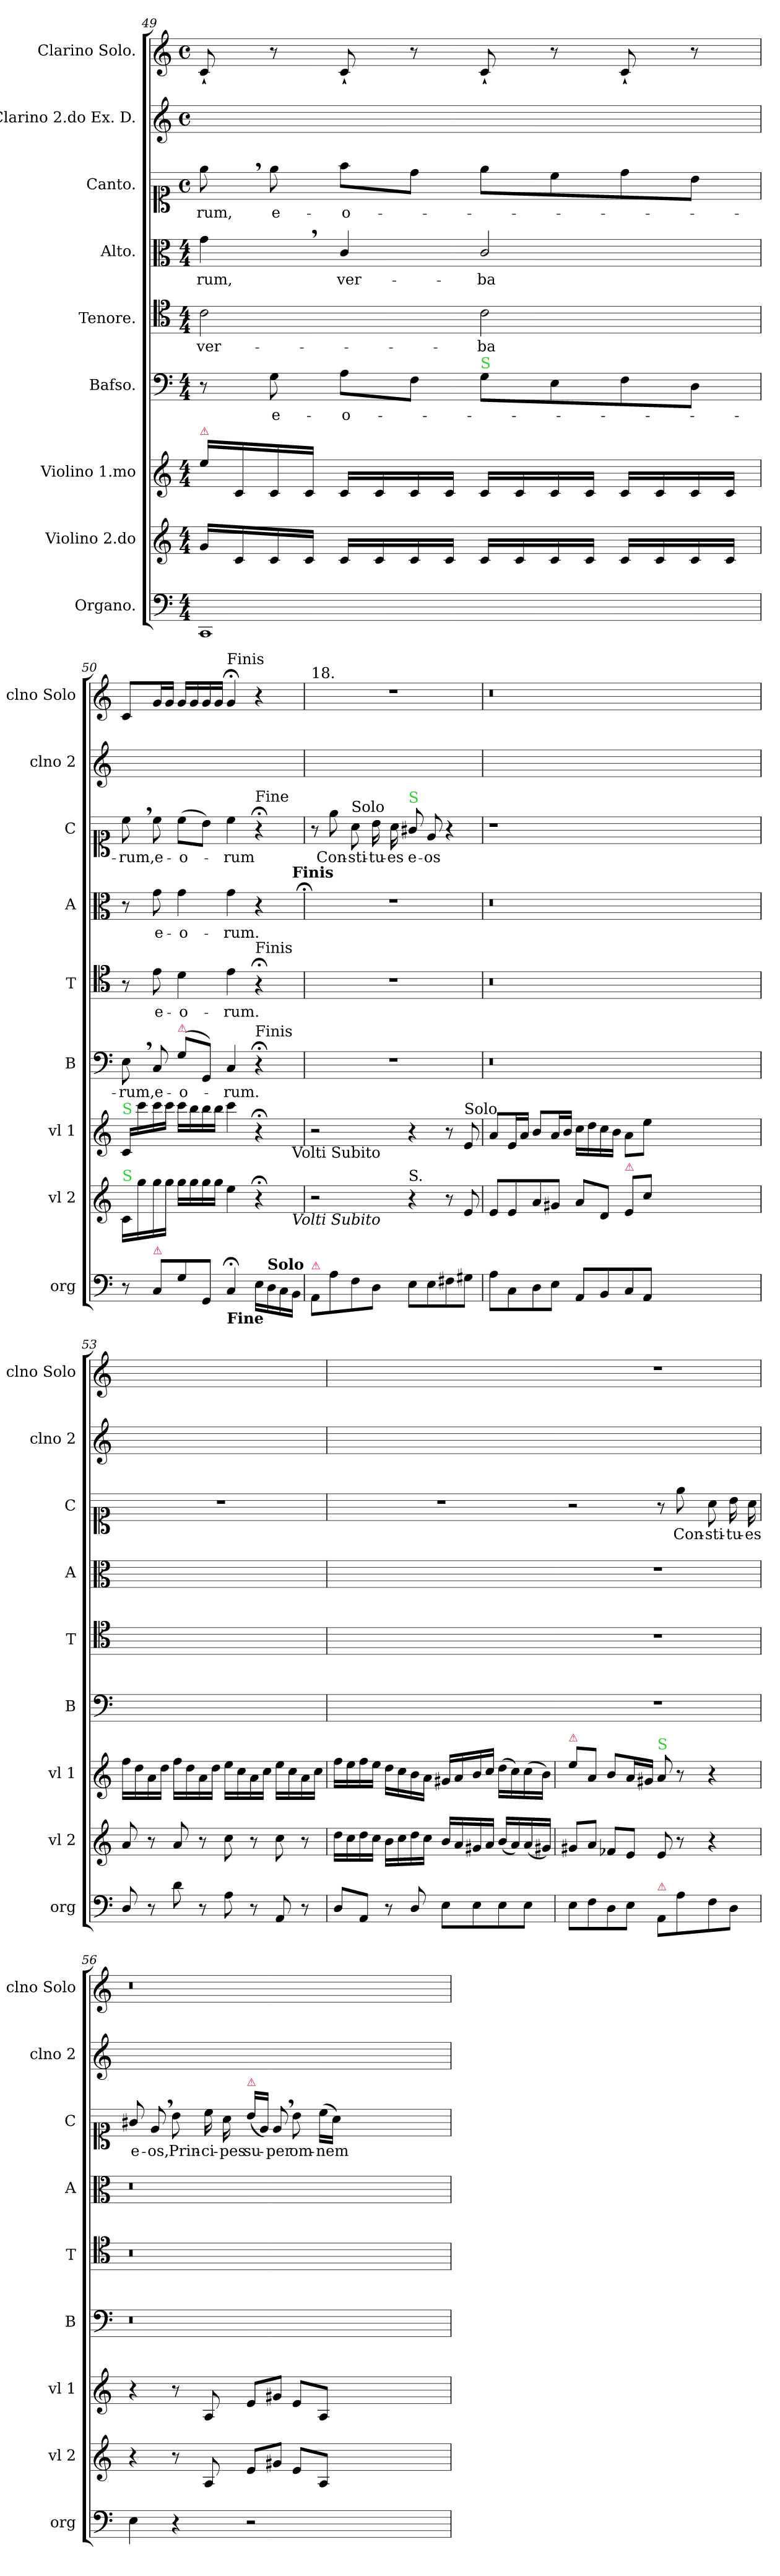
**kern	**kern	**kern	**kern	**text	**kern	**text	**kern	**text	**kern	**text	**kern	**kern
*part9	*part8	*part7	*part6	*part6	*part5	*part5	*part4	*part4	*part3	*part3	*part2	*part1
*staff9	*staff8	*staff7	*staff6	*staff6	*staff5	*staff5	*staff4	*staff4	*staff3	*staff3	*staff2	*staff1
*I"Organo.	*I"Violino 2.do	*I"Violino 1.mo	*I"Bafso.	*	*I"Tenore.	*	*I"Alto.	*	*I"Canto.	*	*I"Clarino 2.do Ex. D.	*I"Clarino Solo.
*I'org	*I'vl 2	*I'vl 1	*I'B	*	*I'T	*	*I'A	*	*I'C	*	*I'clno 2	*I'clno Solo
*clefF4	*clefG2	*clefG2	*clefF4	*	*clefC4	*	*clefC3	*	*clefC1	*	*clefG2	*clefG2
*k[]	*k[]	*k[]	*k[]	*	*k[]	*	*k[]	*	*k[]	*	*k[]	*k[]
*M4/4	*M4/4	*M4/4	*M4/4	*	*M4/4	*	*M4/4	*	*M4/4	*	*M4/4	*M4/4
*	*	*	*	*	*	*	*	*	*met(c)	*	*met(c)	*met(c)
=49	=49	=49	=49	=49	=49	=49	=49	=49	=49	=49	=49	=49
!	!	!LO:TX:a:color=crimson:t=⚠	!	!	!	!	!	!	!	!	!	!
1CC	16g/LL	16ee\LL	8r	.	2c\	ver-	4g,<\	-rum,	8ee,<\	-rum,	1ryy	8c`/
.	16c/	16c/	.	.	.	.	.	.	.	.	.	.
.	16c/	16c/	8G\	e-	.	.	.	.	8ee\	e-	.	8r
.	16c/JJ	16c/JJ	.	.	.	.	.	.	.	.	.	.
.	16c/LL	16c/LL	8A\L	-o-	.	.	4c/	ver-	8ff\L	-o-	.	8c`/
.	16c/	16c/	.	.	.	.	.	.	.	.	.	.
.	16c/	16c/	8F\J	.	.	.	.	.	8dd\J	.	.	8r
.	16c/JJ	16c/JJ	.	.	.	.	.	.	.	.	.	.
!	!	!	!LO:TX:a:color=limegreen:t=S	!	!	!	!	!	!	!	!	!
.	16c/LL	16c/LL	8G\L	.	2c\	-ba	2c/	-ba	8ee\L	.	.	8c`/
.	16c/	16c/	.	.	.	.	.	.	.	.	.	.
.	16c/	16c/	8E\	.	.	.	.	.	8cc\	.	.	8r
.	16c/JJ	16c/JJ	.	.	.	.	.	.	.	.	.	.
.	16c/LL	16c/LL	8F\	.	.	.	.	.	8dd\	.	.	8c`/
.	16c/	16c/	.	.	.	.	.	.	.	.	.	.
.	16c/	16c/	8D\J	.	.	.	.	.	8b\J	.	.	8r
.	16c/JJ	16c/JJ	.	.	.	.	.	.	.	.	.	.
=50	=50	=50	=50	=50	=50	=50	=50	=50	=50	=50	=50	=50
*	*^	*^	*	*	*	*	*^	*	*	*	*	*
8r	16c/LL	2...ryy	16c/LL	2...ryy	8E,<\	-rum,	8r	.	8r	2...ryy	.	8cc,<\	-rum,	1ryy	8c/L
.	16gg\	.	16ccc\	.	.	.	.	.	.	.	.	.	.	.	.
!LO:TX:a:color=crimson:t=⚠	!	!	!	!	!	!	!	!	!	!	!	!	!	!	!
8C/L	16gg\	.	16ccc\	.	8C/	e-	8e\	e-	8g\	.	e-	8cc\	e-	.	16g/L
.	16gg\JJ	.	16ccc\JJ	.	.	.	.	.	.	.	.	.	.	.	16g/JJ
!	!	!	!	!	!LO:TX:a:color=crimson:t=⚠	!	!	!	!	!	!	!	!	!	!
8G\	16gg\LL	.	16ccc\LL	.	(>8G\L	-o-	4d\	-o-	4g\	.	-o-	(8cc\L	-o-	.	16g/LL
.	16gg\	.	16bb\	.	.	.	.	.	.	.	.	.	.	.	16g/
8GG/J	16gg\	.	16bb\	.	8GG/J)	.	.	.	.	.	.	8b\J)	.	.	16g/
.	16gg\JJ	.	16bb\JJ	.	.	.	.	.	.	.	.	.	.	.	16g/JJ
!	!	!	!	!	!	!	!	!	!	!	!	!	!	!	!LO:TX:a:t=Finis
!LO:TX:b:B:t=Fine	!	!	!	!	!	!	!	!	!	!	!	!	!	!	!
4C;<;/	4ee\	.	4ccc\	.	4C/	-rum.	4e\	-rum.	4g\	.	-rum.	4cc\	-rum	.	4g;<;/
!	!	!	!	!	!	!	!	!	!	!	!	!LO:TX:a:t=Fine	!	!	!
!	!	!	!	!	!	!	!LO:TX:a:t=Finis	!	!	!	!	!	!	!	!
!	!	!	!	!	!LO:TX:a:t=Finis	!	!	!	!	!	!	!	!	!	!
16E\LL	4r;<;	.	4r;<;	.	4r;<;	.	4r;<;	.	4r	.	.	4r;<;	.	.	4r
!LO:TX:a:B:t=Solo	!	!	!	!	!	!	!	!	!	!	!	!	!	!	!
16D\	.	.	.	.	.	.	.	.	.	.	.	.	.	.	.
16C\	.	.	.	.	.	.	.	.	.	.	.	.	.	.	.
!	!	!	!	!	!	!	!	!	!	!LO:TX:a:B:t=Finis	!	!	!	!	!
!	!	!	!	!LO:TX:b:t=Volti Subito	!	!	!	!	!	!	!	!	!	!	!
!	!	!LO:TX:b:i:t=Volti Subito	!	!	!	!	!	!	!	!	!	!	!	!	!
16BB\JJ	.	16ryy	.	16ryy	.	.	.	.	.	16ryy	.	.	.	.	.
!	!	!	!LO:TX:a:color=limegreen:t=S	!	!	!	!	!	!	!	!	!	!	!	!
!	!LO:TX:a:color=limegreen:t=S	!	!	!	!	!	!	!	!	!	!	!	!	!	!
=51	=51	=51	=51	=51	=51	=51	=51	=51	=51;	=51;	=51	=51	=51	=51	=51
!	!	!	!	!	!	!	!	!	!	!	!	!	!	!	!LO:TX:a:t=18.
!LO:TX:a:color=crimson:t=⚠	!	!	!	!	!	!	!	!	!	!	!	!	!	!	!
*	*v	*v	*	*	*	*	*	*	*v	*v	*	*	*	*	*
*	*	*v	*v	*	*	*	*	*	*	*	*	*	*
8AA/L	2r	2r	1r	.	1r	.	1r	.	8r	.	1ryy	1r
8A\	.	.	.	.	.	.	.	.	8ee\	Con-	.	.
!	!	!	!	!	!	!	!	!	!LO:TX:a:t=Solo	!	!	!
8F\	.	.	.	.	.	.	.	.	8a\	-sti-	.	.
8D\J	.	.	.	.	.	.	.	.	16b\	-tu-	.	.
.	.	.	.	.	.	.	.	.	16a\	-es	.	.
!	!	!	!	!	!	!	!	!	!LO:TX:a:color=limegreen:t=S	!	!	!
!	!LO:TX:a:t=S.	!	!	!	!	!	!	!	!	!	!	!
8E\L	4r	4r	.	.	.	.	.	.	8g#X/	e-	.	.
8E\	.	.	.	.	.	.	.	.	8e/	-os	.	.
8F#X\	8r	8r	.	.	.	.	.	.	4r	.	.	.
!	!	!LO:TX:a:t=Solo	!	!	!	!	!	!	!	!	!	!
8G#X\J	8e/	8e/	.	.	.	.	.	.	.	.	.	.
=52	=52	=52	=52	=52	=52	=52	=52	=52	=52	=52	=52	=52
8A\L	8e/L	8a/L	0.r	.	0.r	.	0.r	.	1r	.	1ryy	0.r
8C\	8e/	16e/L	.	.	.	.	.	.	.	.	.	.
.	.	16a/JJ	.	.	.	.	.	.	.	.	.	.
8D\	8a/	8b/L	.	.	.	.	.	.	.	.	.	.
8E\J	8g#X/J	16a/L	.	.	.	.	.	.	.	.	.	.
.	.	16b/JJ	.	.	.	.	.	.	.	.	.	.
8AA/L	8a/L	16cc\LL	.	.	.	.	.	.	.	.	.	.
.	.	16dd\	.	.	.	.	.	.	.	.	.	.
8BB/	8d/J	16cc\	.	.	.	.	.	.	.	.	.	.
.	.	16b\JJ	.	.	.	.	.	.	.	.	.	.
!	!LO:TX:a:color=crimson:t=⚠	!	!	!	!	!	!	!	!	!	!	!
8C/	8e/L	8a\L	.	.	.	.	.	.	.	.	.	.
8AA/J	8cc\J	8ee\J	.	.	.	.	.	.	.	.	.	.
0ryy	0ryy	0ryy	.	.	.	.	.	.	0ryy	.	0ryy	.
=53	=53	=53	=53	=53	=53	=53	=53	=53	=53	=53	=53	=53
8D/	8a/	16ff\LL	1ryy	.	1ryy	.	1ryy	.	1r	.	1ryy	1ryy
.	.	16dd\	.	.	.	.	.	.	.	.	.	.
8r	8r	16a\	.	.	.	.	.	.	.	.	.	.
.	.	16dd\JJ	.	.	.	.	.	.	.	.	.	.
8d\	8a/	16ff\LL	.	.	.	.	.	.	.	.	.	.
.	.	16dd\	.	.	.	.	.	.	.	.	.	.
8r	8r	16a\	.	.	.	.	.	.	.	.	.	.
.	.	16dd\JJ	.	.	.	.	.	.	.	.	.	.
8A\	8cc\	16ee\LL	.	.	.	.	.	.	.	.	.	.
.	.	16cc\	.	.	.	.	.	.	.	.	.	.
8r	8r	16a\	.	.	.	.	.	.	.	.	.	.
.	.	16cc\JJ	.	.	.	.	.	.	.	.	.	.
8AA/	8cc\	16ee\LL	.	.	.	.	.	.	.	.	.	.
.	.	16cc\	.	.	.	.	.	.	.	.	.	.
8r	8r	16a\	.	.	.	.	.	.	.	.	.	.
.	.	16cc\JJ	.	.	.	.	.	.	.	.	.	.
=54	=54	=54	=54	=54	=54	=54	=54	=54	=54	=54	=54	=54
8D/L	16dd\LL	16ff\LL	1ryy	.	1ryy	.	1ryy	.	1r	.	1ryy	1ryy
.	16cc\	16ee\	.	.	.	.	.	.	.	.	.	.
8AA/J	16dd\	16ff\	.	.	.	.	.	.	.	.	.	.
.	16cc\JJ	16ee\JJ	.	.	.	.	.	.	.	.	.	.
8r	16b\LL	16dd\LL	.	.	.	.	.	.	.	.	.	.
.	16cc\	16cc\	.	.	.	.	.	.	.	.	.	.
8D/	16dd\	16b\	.	.	.	.	.	.	.	.	.	.
.	16cc\JJ	16a\JJ	.	.	.	.	.	.	.	.	.	.
8E\L	16b/LL	16g#X/LL	.	.	.	.	.	.	.	.	.	.
.	16a/	16a/	.	.	.	.	.	.	.	.	.	.
8E\	16g#X/	16b/	.	.	.	.	.	.	.	.	.	.
.	16a/JJ	16cc/JJ	.	.	.	.	.	.	.	.	.	.
8E\	(16b/LL	(16dd\LL	.	.	.	.	.	.	.	.	.	.
.	16a/)	16cc\)	.	.	.	.	.	.	.	.	.	.
8E\J	(16a/	(16cc\	.	.	.	.	.	.	.	.	.	.
.	16g#X/JJ)	16b\JJ)	.	.	.	.	.	.	.	.	.	.
=55	=55	=55	=55	=55	=55	=55	=55	=55	=55-	=55	=55	=55
!	!	!LO:TX:a:color=crimson:t=⚠	!	!	!	!	!	!	!	!	!	!
8E\L	8g#X/L	8ee\L	1r	.	1r	.	1r	.	2r	.	1ryy	1r
8F\	8a/J	8a/J	.	.	.	.	.	.	.	.	.	.
8D\	8f-X/L	8b/L	.	.	.	.	.	.	.	.	.	.
8E\J	8e/J	16a/L	.	.	.	.	.	.	.	.	.	.
.	.	16g#X/JJ	.	.	.	.	.	.	.	.	.	.
!	!	!LO:TX:a:color=limegreen:t=S	!	!	!	!	!	!	!	!	!	!
!LO:TX:a:color=crimson:t=⚠	!	!	!	!	!	!	!	!	!	!	!	!
8AA/L	8e/	8a/	.	.	.	.	.	.	8r	.	.	.
!	!	!	!	!	!	!	!	!	!	!LO:LY:i	!	!
8A\	8r	8r	.	.	.	.	.	.	8ee\	Con-	.	.
!	!	!	!	!	!	!	!	!	!	!LO:LY:i	!	!
8F\	4r	4r	.	.	.	.	.	.	8a\	-sti-	.	.
!	!	!	!	!	!	!	!	!	!	!LO:LY:i	!	!
8D\J	.	.	.	.	.	.	.	.	16b\	-tu-	.	.
!	!	!	!	!	!	!	!	!	!	!LO:LY:i	!	!
.	.	.	.	.	.	.	.	.	16a\	-es	.	.
=56	=56	=56	=56	=56	=56	=56	=56	=56	=56	=56	=56	=56
!	!	!	!	!	!	!	!	!	!	!LO:LY:i	!	!
4E\	4r	4r	0.r	.	0.r	.	0.r	.	8g#X/	e-	1ryy	0.r
!	!	!	!	!	!	!	!	!	!	!LO:LY:i	!	!
.	.	.	.	.	.	.	.	.	8e,</	-os,	.	.
4r	8r	8r	.	.	.	.	.	.	8b\	Prin-	.	.
.	8A/	8A/	.	.	.	.	.	.	16cc\	-ci-	.	.
.	.	.	.	.	.	.	.	.	16a\	-pes	.	.
!	!	!	!	!	!	!	!	!	!LO:TX:a:color=crimson:t=⚠	!	!	!
2r	8e/L	8e/L	.	.	.	.	.	.	(>16b\LL	su-	.	.
.	.	.	.	.	.	.	.	.	16e/JJ)	.	.	.
.	8g#X/J	8g#X/J	.	.	.	.	.	.	8e,</	-per	.	.
.	8e/L	8e/L	.	.	.	.	.	.	8b\	om-	.	.
.	8A/J	8A/J	.	.	.	.	.	.	(16cc\LL	-nem	.	.
.	.	.	.	.	.	.	.	.	16a\JJ)	.	.	.
0ryy	0ryy	0ryy	.	.	.	.	.	.	0ryy	.	0ryy	.
=	=	=	=	=	=	=	=	=	=	=	=	=
*-	*-	*-	*-	*-	*-	*-	*-	*-	*-	*-	*-	*-
